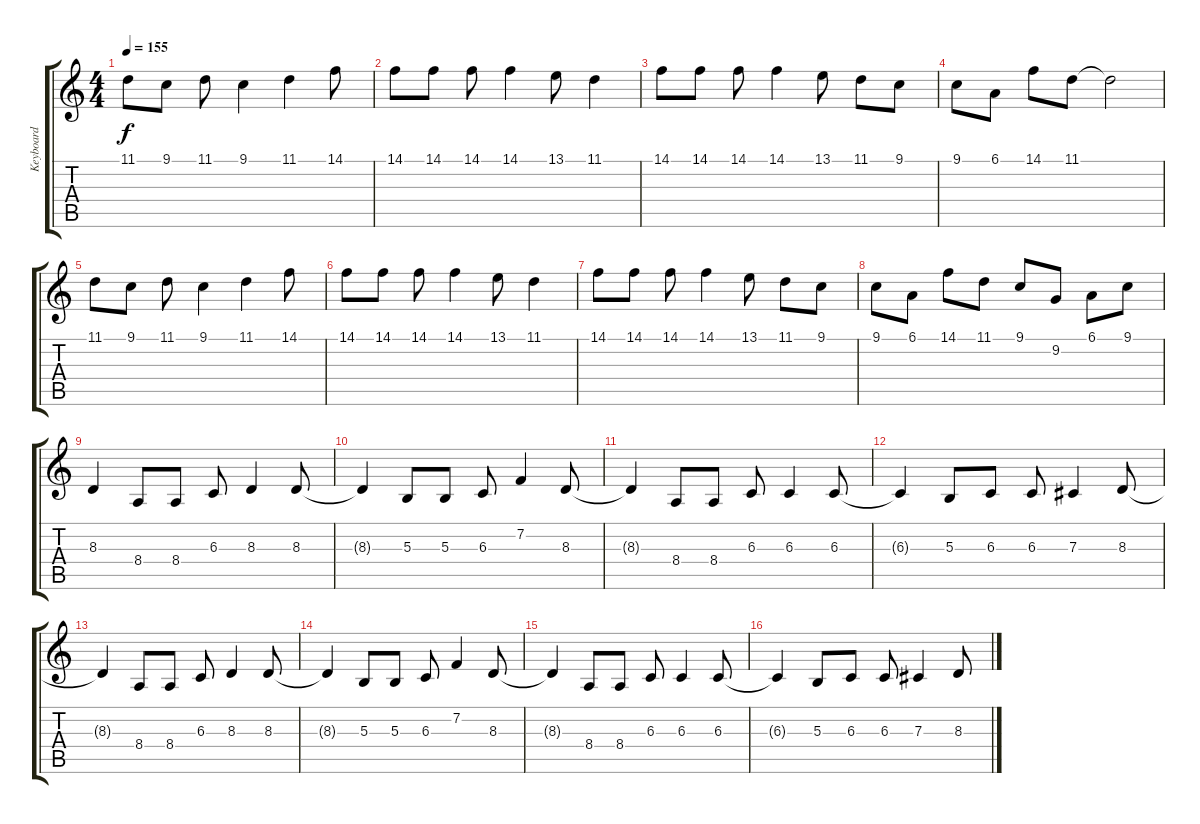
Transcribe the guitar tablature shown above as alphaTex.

\track ("Keyboard" "Keyboard") {instrument stringensemble1}
\staff {score tabs}
\tuning (Eb4 Bb3 Gb3 Db3 Ab2 Eb2) {hide}
\ts (4 4)
\tempo 155
\clef g2
\ks c
11.1.8{dy f} 9.1.8 11.1.8 9.1.4 11.1.4 14.1.8 |
14.1.8 14.1.8 14.1.8 14.1.4 13.1.8 11.1.4 |
14.1.8 14.1.8 14.1.8 14.1.4 13.1.8 11.1.8 9.1.8 |
9.1.8 6.1.8 14.1.8 11.1.8 11.1{t}.2 |
11.1.8 9.1.8 11.1.8 9.1.4 11.1.4 14.1.8 |
14.1.8 14.1.8 14.1.8 14.1.4 13.1.8 11.1.4 |
14.1.8 14.1.8 14.1.8 14.1.4 13.1.8 11.1.8 9.1.8 |
9.1.8 6.1.8 14.1.8 11.1.8 9.1.8 9.2.8 6.1.8 9.1.8 |
8.3.4 8.4.8 8.4.8 6.3.8 8.3.4 8.3.8 |
8.3{t}.4 5.3.8 5.3.8 6.3.8 7.2.4 8.3.8 |
8.3{t}.4 8.4.8 8.4.8 6.3.8 6.3.4 6.3.8 |
6.3{t}.4 5.3.8 6.3.8 6.3.8 7.3.4 8.3.8 |
8.3{t}.4 8.4.8 8.4.8 6.3.8 8.3.4 8.3.8 |
8.3{t}.4 5.3.8 5.3.8 6.3.8 7.2.4 8.3.8 |
8.3{t}.4 8.4.8 8.4.8 6.3.8 6.3.4 6.3.8 |
6.3{t}.4 5.3.8 6.3.8 6.3.8 7.3.4 8.3.8
